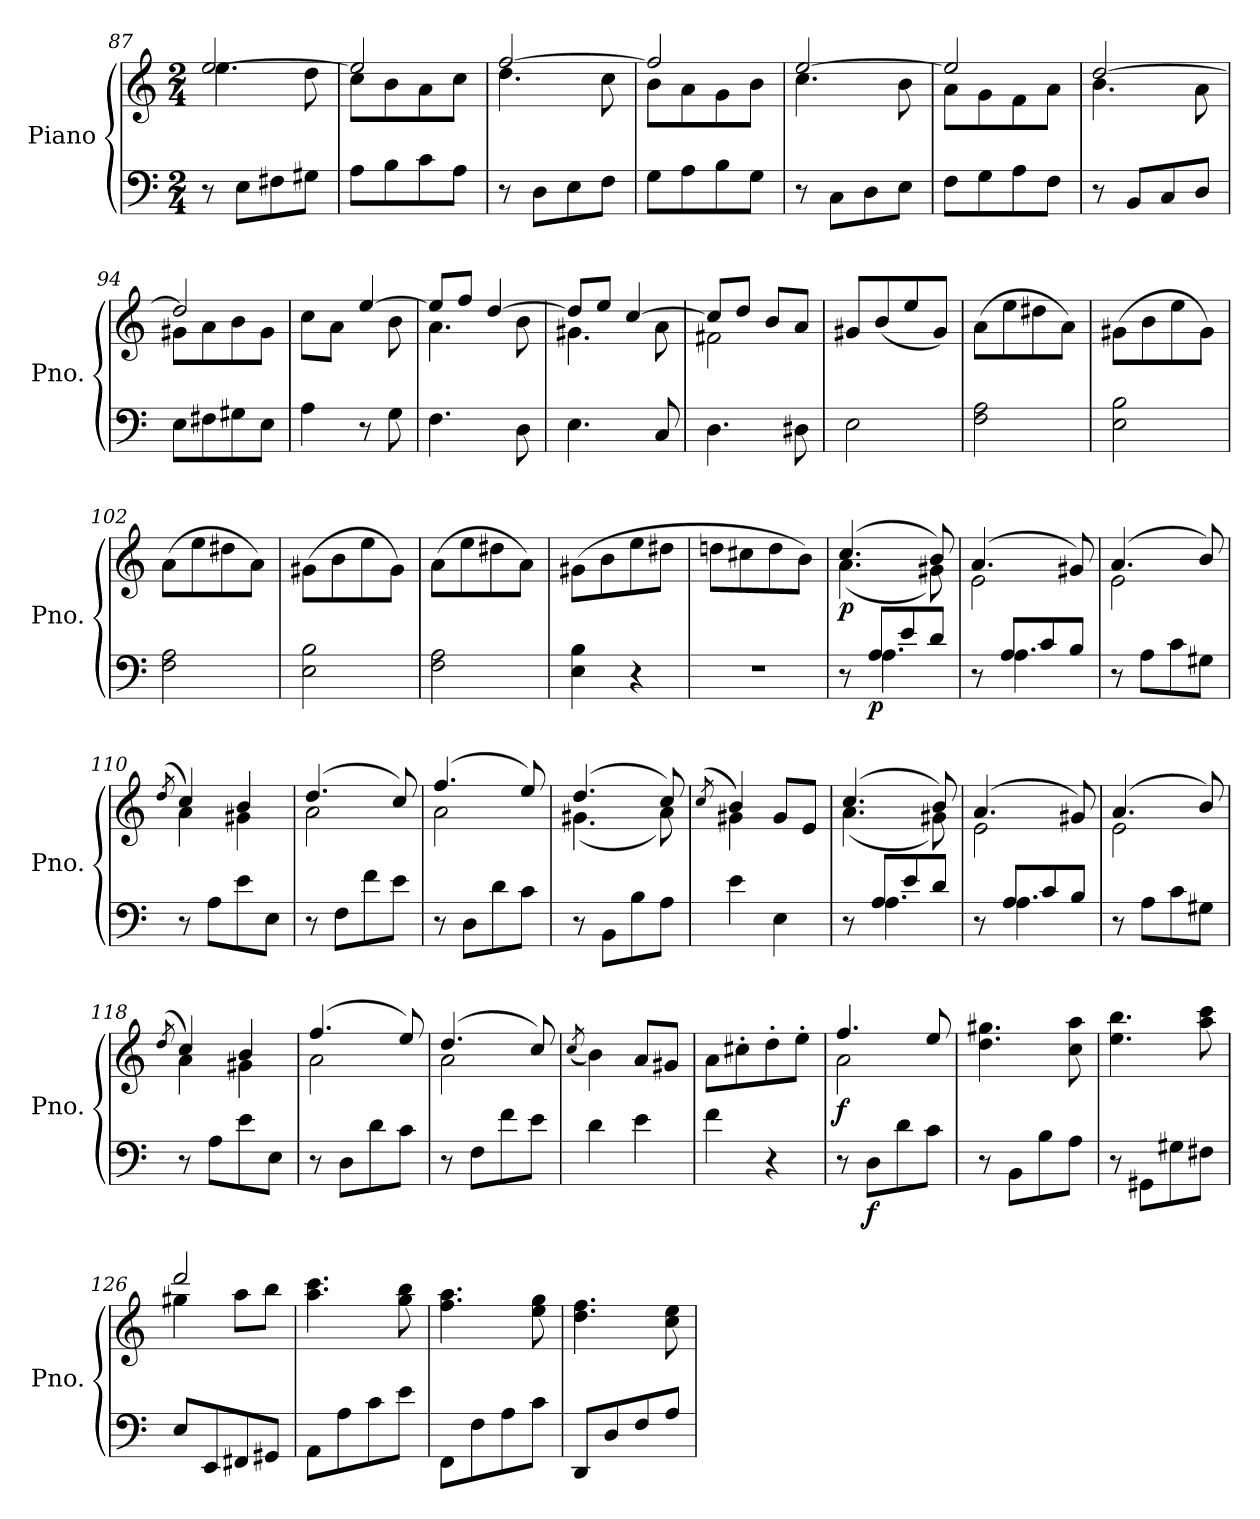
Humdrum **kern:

**kern	**kern	**dynam
*part1	*part1	*part1
*staff2	*staff1	*staff1/2
*I"Piano	*	*
*I'Pno.	*	*
*clefF4	*clefG2	*
*k[]	*k[]	*
*M2/4	*M2/4	*
=87	=87	=87
*	*^	*
8r	[2ee/	4.ee\	.
8E\L	.	.	.
8F#X\	.	.	.
8G#X\J	.	8dd\	.
=88	=88	=88	=88
8A\L	2ee/]	8cc\L	.
8B\	.	8b\	.
8c\	.	8a\	.
8A\J	.	8cc\J	.
=89	=89	=89	=89
8r	[2ff/	4.dd\	.
8D\L	.	.	.
8E\	.	.	.
8F\J	.	8cc\	.
=90	=90	=90	=90
8G\L	2ff/]	8b\L	.
8A\	.	8a\	.
8B\	.	8g\	.
8G\J	.	8b\J	.
=91	=91	=91	=91
8r	[2ee/	4.cc\	.
8C\L	.	.	.
8D\	.	.	.
8E\J	.	8b\	.
=92	=92	=92	=92
8F\L	2ee/]	8a\L	.
8G\	.	8g\	.
8A\	.	8f\	.
8F\J	.	8a\J	.
=93	=93	=93	=93
8r	[2dd/	4.b\	.
8BB/L	.	.	.
8C/	.	.	.
8D/J	.	8a\	.
=94	=94	=94	=94
8E\L	2dd/]	8g#X\L	.
8F#X\	.	8a\	.
8G#X\	.	8b\	.
8E\J	.	8g#\J	.
=95	=95	=95	=95
4A\	8cc\L	4.ryy	.
.	8a\J	.	.
8r	[4ee/	.	.
8G\	.	8b\	.
=96	=96	=96	=96
4.F\	8ee/L]	4.a\	.
.	8ff/J	.	.
.	[4dd/	.	.
8D\	.	8b\	.
=97	=97	=97	=97
4.E\	8dd/L]	4.g#X\	.
.	8ee/J	.	.
.	[4cc/	.	.
8C/	.	8a\	.
=98	=98	=98	=98
4.D\	8cc/L]	2f#X\	.
.	8dd/J	.	.
.	8b/L	.	.
8D#X\	8a/J	.	.
*	*v	*v	*
=99	=99	=99
2E\	8g#X/L	.
.	(>8b/	.
.	8ee/	.
.	8g#/J)	.
=100	=100	=100
2F\ 2A\	(>8a\L	.
.	8ee\	.
.	8dd#X\	.
.	8a\J)	.
=101	=101	=101
2E\ 2B\	(>8g#X\L	.
.	8b\	.
.	8ee\	.
.	8g#\J)	.
=102	=102	=102
2F\ 2A\	(>8a\L	.
.	8ee\	.
.	8dd#X\	.
.	8a\J)	.
=103	=103	=103
2E\ 2B\	(>8g#X\L	.
.	8b\	.
.	8ee\	.
.	8g#\J)	.
=104	=104	=104
2F\ 2A\	(>8a\L	.
.	8ee\	.
.	8dd#X\	.
.	8a\J)	.
=105	=105	=105
4E\ 4B\	(>8g#X\L	.
.	8b\	.
4r	8ee\	.
.	8dd#X\J	.
=106	=106	=106
2r	8ddn\L	.
.	8cc#X\	.
.	8dd\	.
.	8b\J)	.
=107	=107	=107
*^	*^	*
!	!	!	!	!LO:DY:b
8r	8ryy	(>4.cc/	(<4.a\	p
!	!	!	!	!LO:DY:b=2
8A/L	4.A\	.	.	p
8e/	.	.	.	.
8d/J	.	8b/)	8g#X\)	.
=108	=108	=108	=108	=108
8r	8ryy	(>4.a/	2e\	.
8A/L	4.A\	.	.	.
8c/	.	.	.	.
8B/J	.	8g#X/)	.	.
*v	*v	*	*	*
=109	=109	=109	=109
8r	(>4.a/	2e\	.
8A\L	.	.	.
8c\	.	.	.
8G#X\J	8b/)	.	.
=110	=110	=110	=110
.	(>8qdd/	.	.
8r	4cc/)	4a\	.
8A\L	.	.	.
8e\	4b/	4g#X\	.
8E\J	.	.	.
=111	=111	=111	=111
8r	(>4.dd/	2a\	.
8F\L	.	.	.
8f\	.	.	.
8e\J	8cc/)	.	.
=112	=112	=112	=112
8r	(>4.ff/	2a\	.
8D\L	.	.	.
8d\	.	.	.
8c\J	8ee/)	.	.
=113	=113	=113	=113
8r	(>4.dd/	(<4.g#X\	.
8BB\L	.	.	.
8B\	.	.	.
8A\J	8cc/)	8a\)	.
=114	=114	=114	=114
.	(>8qcc/	.	.
4e\	4b/)	4g#X\	.
4E\	8g#/L	4ryy	.
.	8e/J	.	.
=115	=115	=115	=115
*^	*	*	*
8r	8ryy	(>4.cc/	(<4.a\	.
8A/L	4.A\	.	.	.
8e/	.	.	.	.
8d/J	.	8b/)	8g#X\)	.
=116	=116	=116	=116	=116
8r	8ryy	(>4.a/	2e\	.
8A/L	4.A\	.	.	.
8c/	.	.	.	.
8B/J	.	8g#X/)	.	.
*v	*v	*	*	*
=117	=117	=117	=117
8r	(>4.a/	2e\	.
8A\L	.	.	.
8c\	.	.	.
8G#X\J	8b/)	.	.
=118	=118	=118	=118
.	(>8qdd/	.	.
8r	4cc/)	4a\	.
8A\L	.	.	.
8e\	4b/	4g#X\	.
8E\J	.	.	.
=119	=119	=119	=119
8r	(>4.ff/	2a\	.
8D\L	.	.	.
8d\	.	.	.
8c\J	8ee/)	.	.
=120	=120	=120	=120
8r	(>4.dd/	2a\	.
8F\L	.	.	.
8f\	.	.	.
8e\J	8cc/)	.	.
*	*v	*v	*
=121	=121	=121
.	(<8qcc/	.
4d\	4b\)	.
4e\	8a/L	.
.	8g#X/J	.
=122	=122	=122
4f\	8a\L	.
.	8cc#X'\	.
4r	8dd'\	.
.	8ee'\J	.
=123	=123	=123
*	*^	*
!	!	!	!LO:DY:b
8r	4.ff/	2a\	f
!	!	!	!LO:DY:b=2
8D\L	.	.	f
8d\	.	.	.
8c\J	8ee/	.	.
*	*v	*v	*
=124	=124	=124
8r	4.dd\ 4.gg#X\	.
8BB\L	.	.
8B\	.	.
8A\J	8cc\ 8aa\	.
=125	=125	=125
8r	4.ee\ 4.bb\	.
8GG#X\L	.	.
8G#X\	.	.
8F#X\J	8aa\ 8ccc\	.
=126	=126	=126
*	*^	*
8E/L	2ddd/	4gg#X\	.
8EE/	.	.	.
8FF#X/	.	8aa\L	.
8GG#X/J	.	8bb\J	.
*	*v	*v	*
=127	=127	=127
8AA\L	4.aa\ 4.ccc\	.
8A\	.	.
8c\	.	.
8e\J	8gg\ 8bb\	.
=128	=128	=128
8FF\L	4.ff\ 4.aa\	.
8F\	.	.
8A\	.	.
8c\J	8ee\ 8gg\	.
=129	=129	=129
8DD/L	4.dd\ 4.ff\	.
8D/	.	.
8F/	.	.
8A/J	8cc\ 8ee\	.
=	=	=
*-	*-	*-
